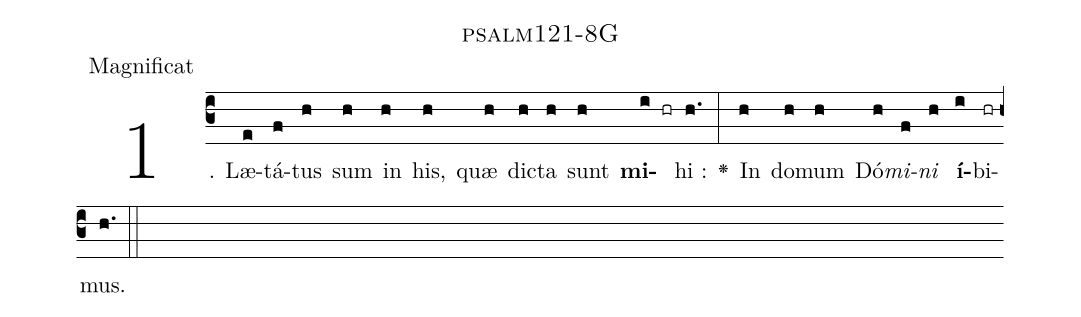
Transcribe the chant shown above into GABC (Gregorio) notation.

name: psalm121-8G;
office-part: Magnificat;
%%
(c3)1. L{æ}(e)tá(f)tus(h) sum(h) in(h) his,(h) quæ(h) di(h)cta(h) sunt(h) <b>mi</b>(i hr)hi :(h.) <v>\greheightstar</v>(:) In(h) do(h)mum(h) Dó(h)<i>mi</i>(f)<i>ni</i>(h) <b>í</b>(i)bi(hr)mus.(h.) (::)

%E(h) u(h) o(f) u(h) a(i) e.(h.) (::)
